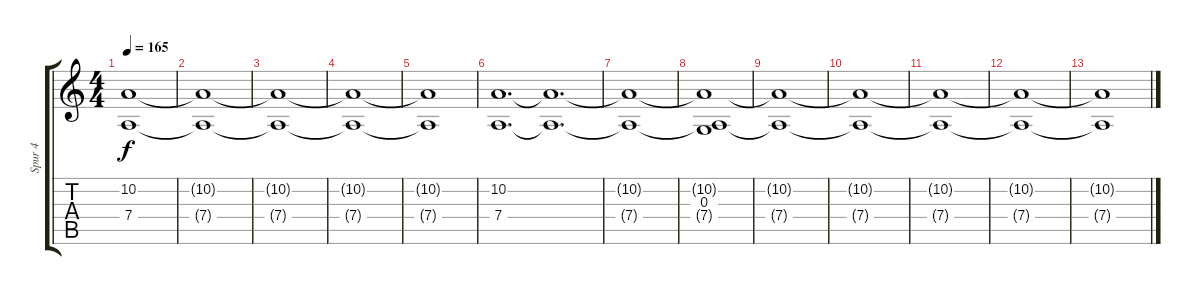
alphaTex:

\track ("Spur 4" "Spur 4") {instrument lead2sawtooth}
\staff {score tabs}
\tuning (E4 B3 G3 D3 A2 E2) {hide}
\ts (4 4)
\tempo 165
\clef g2
\ks c
(10.2{t} 7.4{t}).1{dy f} |
(10.2{t} 7.4{t}).1 |
(10.2{t} 7.4{t}).1 |
(10.2{t} 7.4{t}).1 |
(10.2{t} 7.4{t}).1 |
(10.2 7.4).1{d} (10.2{t} 7.4{t}).1{d} |
(10.2{t} 7.4{t}).1 |
(10.2{t} 0.3 7.4{t}).1 |
(10.2{t} 7.4{t}).1 |
(10.2{t} 7.4{t}).1 |
(10.2{t} 7.4{t}).1 |
(10.2{t} 7.4{t}).1 |
(10.2{t} 7.4{t}).1
